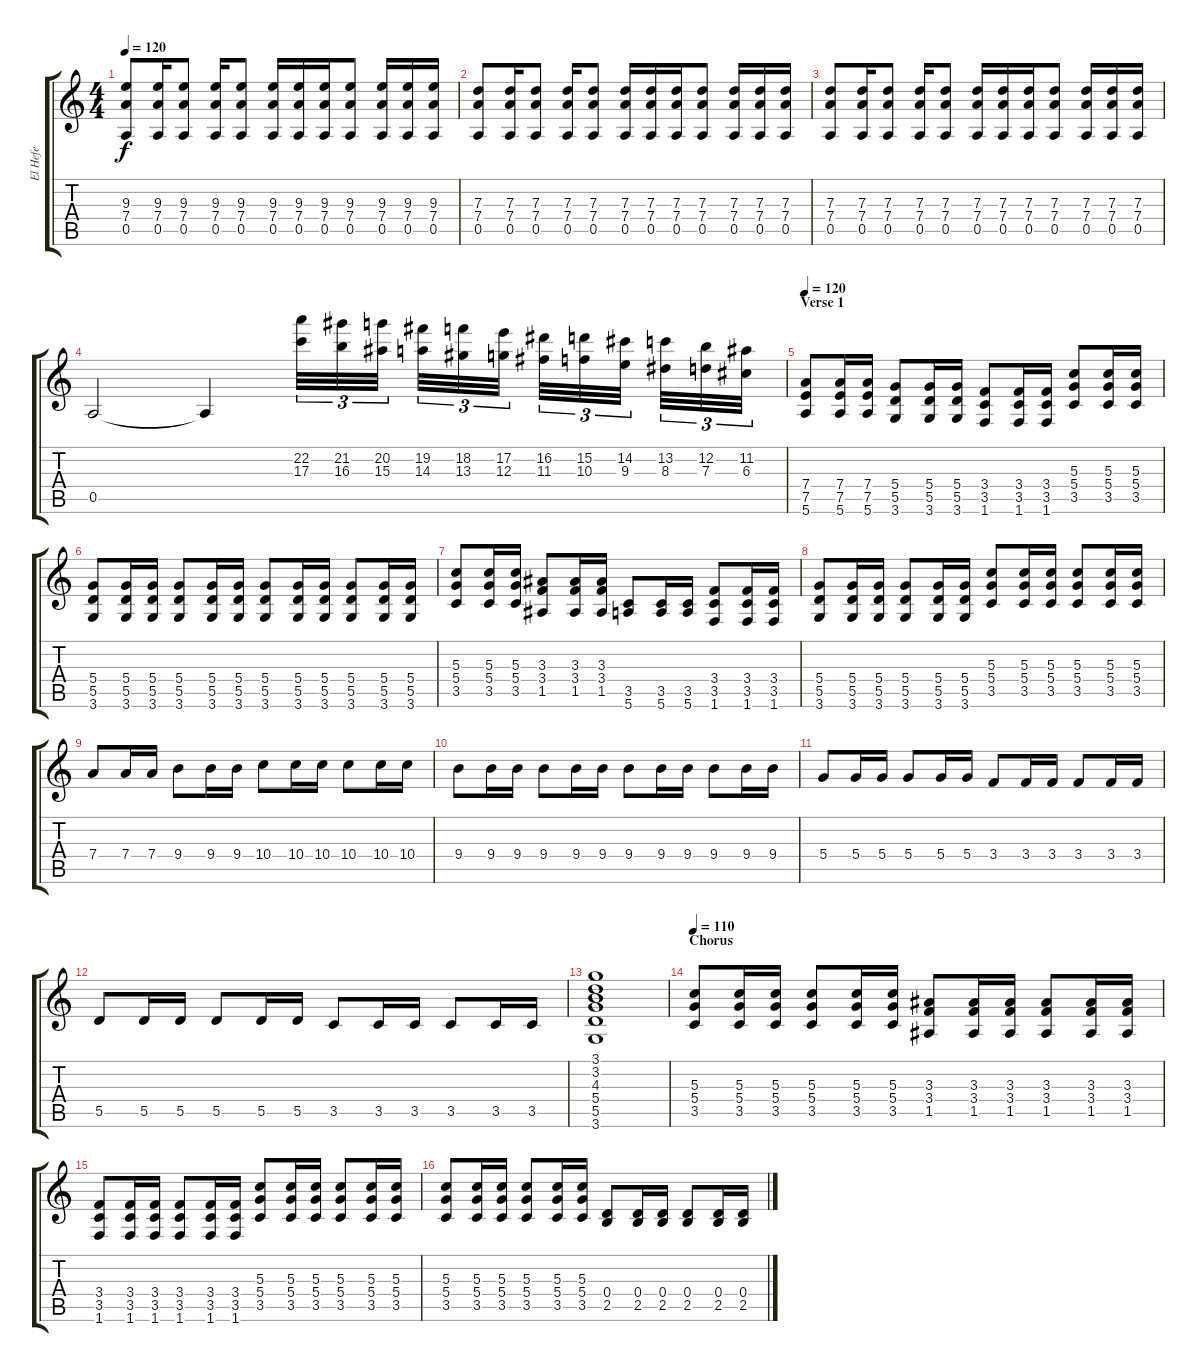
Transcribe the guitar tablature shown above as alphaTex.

\track ("El Hefe" "El Hefe") {instrument overdrivenguitar}
\staff {score tabs}
\tuning (E4 B3 G3 D3 A2 E2) {hide}
\ts (4 4)
\tempo 120
\clef g2
\ks c
(9.3 7.4 0.5).8{dy f} (9.3 7.4 0.5).16 (9.3 7.4 0.5).8 (9.3 7.4 0.5).16 (9.3 7.4 0.5).8 (9.3 7.4 0.5).16 (9.3 7.4 0.5).16 (9.3 7.4 0.5).16 (9.3 7.4 0.5).8 (9.3 7.4 0.5).16 (9.3 7.4 0.5).16 (9.3 7.4 0.5).16 |
(7.3 7.4 0.5).8 (7.3 7.4 0.5).16 (7.3 7.4 0.5).8 (7.3 7.4 0.5).16 (7.3 7.4 0.5).8 (7.3 7.4 0.5).16 (7.3 7.4 0.5).16 (7.3 7.4 0.5).16 (7.3 7.4 0.5).8 (7.3 7.4 0.5).16 (7.3 7.4 0.5).16 (7.3 7.4 0.5).16 |
(7.3 7.4 0.5).8 (7.3 7.4 0.5).16 (7.3 7.4 0.5).8 (7.3 7.4 0.5).16 (7.3 7.4 0.5).8 (7.3 7.4 0.5).16 (7.3 7.4 0.5).16 (7.3 7.4 0.5).16 (7.3 7.4 0.5).8 (7.3 7.4 0.5).16 (7.3 7.4 0.5).16 (7.3 7.4 0.5).16 |
0.5.2{volume 14 instrument overdrivenguitar} 0.5{t}.4 (22.2 17.3).32{tu (3 2)} (21.2 16.3).32{tu (3 2)} (20.2 15.3).32{tu (3 2)} (19.2 14.3).32{tu (3 2)} (18.2 13.3).32{tu (3 2)} (17.2 12.3).32{tu (3 2)} (16.2 11.3).32{tu (3 2)} (15.2 10.3).32{tu (3 2)} (14.2 9.3).32{tu (3 2)} (13.2 8.3).32{tu (3 2)} (12.2 7.3).32{tu (3 2)} (11.2 6.3).32{tu (3 2)} |
\section ("" "Verse 1")
\tempo 120
(7.4 7.5 5.6).8 (7.4 7.5 5.6).16 (7.4 7.5 5.6).16 (5.4 5.5 3.6).8 (5.4 5.5 3.6).16 (5.4 5.5 3.6).16 (3.4 3.5 1.6).8 (3.4 3.5 1.6).16 (3.4 3.5 1.6).16 (5.3 5.4 3.5).8 (5.3 5.4 3.5).16 (5.3 5.4 3.5).16 |
(5.4 5.5 3.6).8 (5.4 5.5 3.6).16 (5.4 5.5 3.6).16 (5.4 5.5 3.6).8 (5.4 5.5 3.6).16 (5.4 5.5 3.6).16 (5.4 5.5 3.6).8 (5.4 5.5 3.6).16 (5.4 5.5 3.6).16 (5.4 5.5 3.6).8 (5.4 5.5 3.6).16 (5.4 5.5 3.6).16 |
(5.3 5.4 3.5).8 (5.3 5.4 3.5).16 (5.3 5.4 3.5).16 (3.3 3.4 1.5).8 (3.3 3.4 1.5).16 (3.3 3.4 1.5).16 (3.5 5.6).8 (3.5 5.6).16 (3.5 5.6).16 (3.4 3.5 1.6).8 (3.4 3.5 1.6).16 (3.4 3.5 1.6).16 |
(5.4 5.5 3.6).8 (5.4 5.5 3.6).16 (5.4 5.5 3.6).16 (5.4 5.5 3.6).8 (5.4 5.5 3.6).16 (5.4 5.5 3.6).16 (5.3 5.4 3.5).8 (5.3 5.4 3.5).16 (5.3 5.4 3.5).16 (5.3 5.4 3.5).8 (5.3 5.4 3.5).16 (5.3 5.4 3.5).16 |
7.4.8 7.4.16 7.4.16 9.4.8 9.4.16 9.4.16 10.4.8 10.4.16 10.4.16 10.4.8 10.4.16 10.4.16 |
9.4.8 9.4.16 9.4.16 9.4.8 9.4.16 9.4.16 9.4.8 9.4.16 9.4.16 9.4.8 9.4.16 9.4.16 |
5.4.8 5.4.16 5.4.16 5.4.8 5.4.16 5.4.16 3.4.8 3.4.16 3.4.16 3.4.8 3.4.16 3.4.16 |
5.5.8 5.5.16 5.5.16 5.5.8 5.5.16 5.5.16 3.5.8 3.5.16 3.5.16 3.5.8 3.5.16 3.5.16 |
(3.1 3.2 4.3 5.4 5.5 3.6).1 |
\section ("" "Chorus")
\tempo 110
(5.3 5.4 3.5).8 (5.3 5.4 3.5).16 (5.3 5.4 3.5).16 (5.3 5.4 3.5).8 (5.3 5.4 3.5).16 (5.3 5.4 3.5).16 (3.3 3.4 1.5).8 (3.3 3.4 1.5).16 (3.3 3.4 1.5).16 (3.3 3.4 1.5).8 (3.3 3.4 1.5).16 (3.3 3.4 1.5).16 |
(3.4 3.5 1.6).8 (3.4 3.5 1.6).16 (3.4 3.5 1.6).16 (3.4 3.5 1.6).8 (3.4 3.5 1.6).16 (3.4 3.5 1.6).16 (5.3 5.4 3.5).8 (5.3 5.4 3.5).16 (5.3 5.4 3.5).16 (5.3 5.4 3.5).8 (5.3 5.4 3.5).16 (5.3 5.4 3.5).16 |
(5.3 5.4 3.5).8 (5.3 5.4 3.5).16 (5.3 5.4 3.5).16 (5.3 5.4 3.5).8 (5.3 5.4 3.5).16 (5.3 5.4 3.5).16 (0.4 2.5).8 (0.4 2.5).16 (0.4 2.5).16 (0.4 2.5).8 (0.4 2.5).16 (0.4 2.5).16
